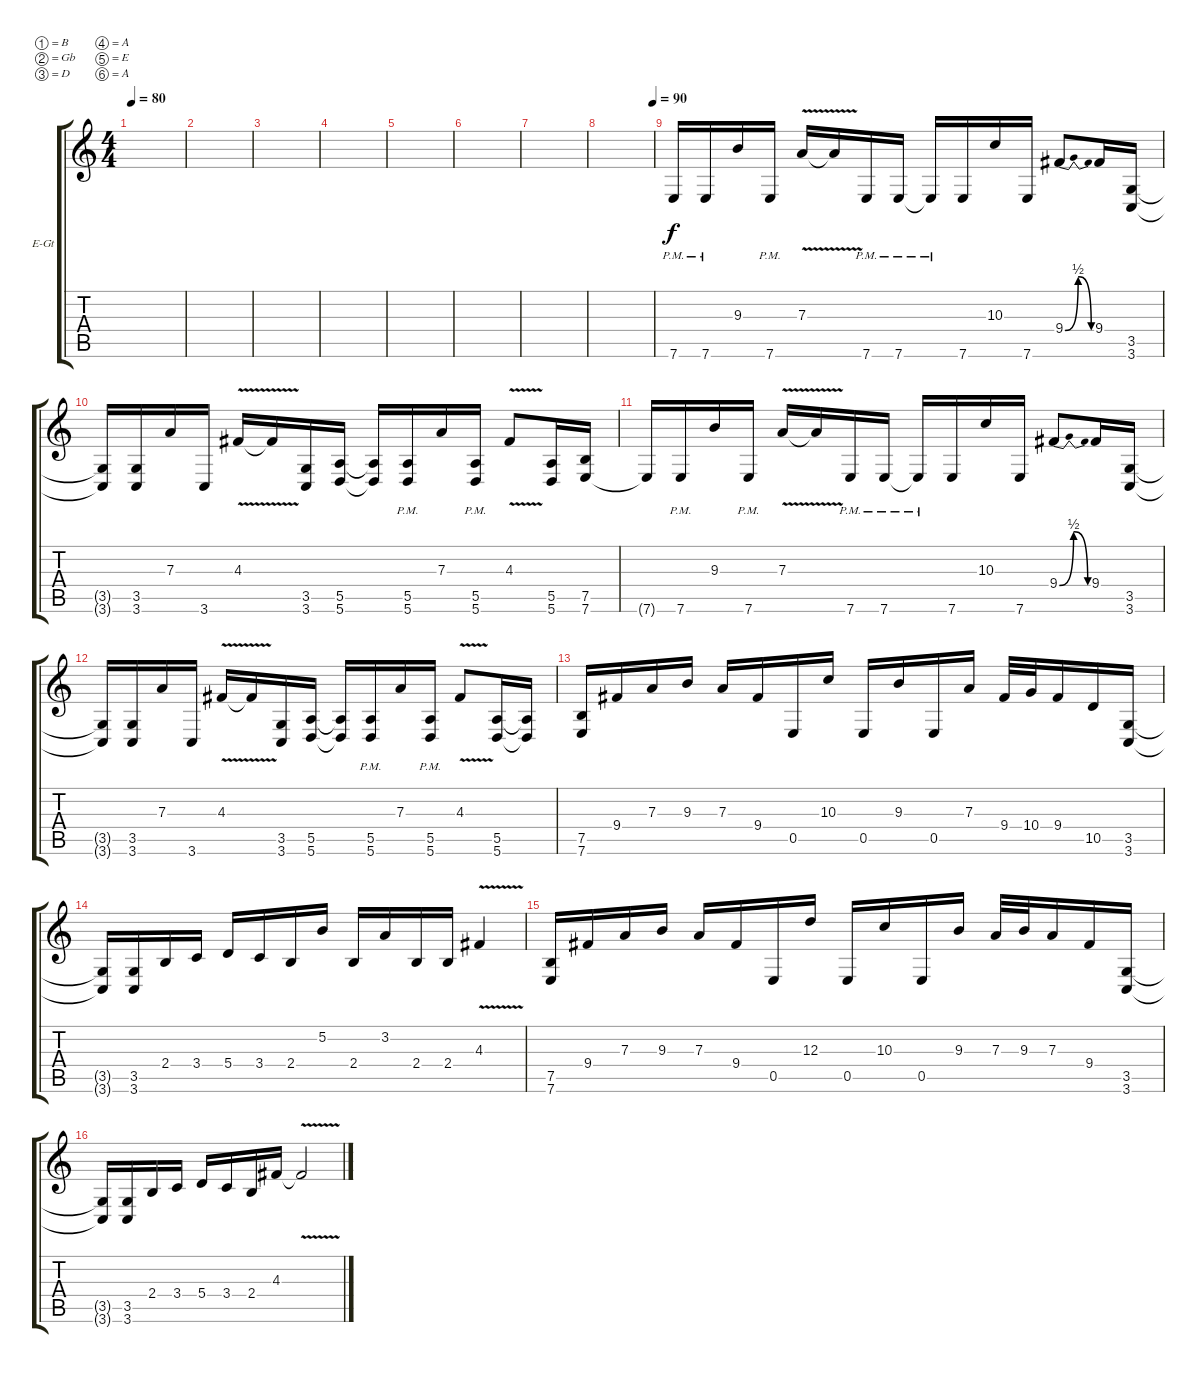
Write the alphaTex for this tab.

\bracketExtendMode groupsimilarinstruments
\firstSystemTrackNameOrientation horizontal
\otherSystemsTrackNameOrientation horizontal
\track ("Quentin Laval" "E-Gt") {instrument distortionguitar}
\staff {score tabs}
\tuning (B3 Gb3 D3 A2 E2 A1)
\ts (4 4)
\tempo 80
\clef g2
\ks c
|
|
|
|
|
|
|
\tempo (90 1)
|
7.6{pm}.16 7.6{pm}.16 9.3.16 7.6{pm}.16 7.3{v}.16 7.3{v t}.16 7.6{pm}.16 7.6{pm}.16 7.6{pm t}.16 7.6.16 10.3.16 7.6.16 9.4{be (bendrelease 20.4 0 43.8 2 44.4 2 59.4 0)}.8 9.4.16 (3.6 3.5).16 |
(3.6{t} 3.5{t}).16 (3.5 3.6).16 7.3.16 3.6.16 4.3{v}.16 4.3{v t}.16 (3.6 3.5).16 (5.6 5.5).16 (5.5{t} 5.6{t}).16 (5.6 5.5{pm}).16 7.3.16 (5.6 5.5{pm}).16 4.3{v}.8 (5.6 5.5).16 (7.5 7.6).16 |
7.6{t}.16 7.6{pm}.16 9.3.16 7.6{pm}.16 7.3{v}.16 7.3{v t}.16 7.6{pm}.16 7.6{pm}.16 7.6{pm t}.16 7.6.16 10.3.16 7.6.16 9.4{be (bendrelease 20.4 0 43.8 2 44.4 2 59.4 0)}.8 9.4.16 (3.6 3.5).16 |
(3.6{t} 3.5{t}).16 (3.5 3.6).16 7.3.16 3.6.16 4.3{v}.16 4.3{v t}.16 (3.6 3.5).16 (5.6 5.5).16 (5.5{t} 5.6{t}).16 (5.6 5.5{pm}).16 7.3.16 (5.6 5.5{pm}).16 4.3{v}.8 (5.6 5.5).16 (5.5{t} 5.6{t}).16 |
(7.6 7.5).16{dy f} 9.4.16 7.3.16 9.3.16 7.3.16 9.4.16 0.5.16 10.3.16 0.5.16 9.3.16 0.5.16 7.3.16 9.4.32 10.4.32 9.4.16 10.5.16 (3.6 3.5).16 |
(3.6{t} 3.5{t}).16 (3.6 3.5).16 2.4.16 3.4.16 5.4.16 3.4.16 2.4.16 5.2.16 2.4.16 3.2.16 2.4.16 2.4.16 4.3{v}.4 |
(7.6 7.5).16 9.4.16 7.3.16 9.3.16 7.3.16 9.4.16 0.5.16 12.3.16 0.5.16 10.3.16 0.5.16 9.3.16 7.3.32 9.3.32 7.3.16 9.4.16 (3.6 3.5).16 |
(3.6{t} 3.5{t}).16 (3.6 3.5).16 2.4.16 3.4.16 5.4.16 3.4.16 2.4.16 4.3.16 4.3{v t}.2
